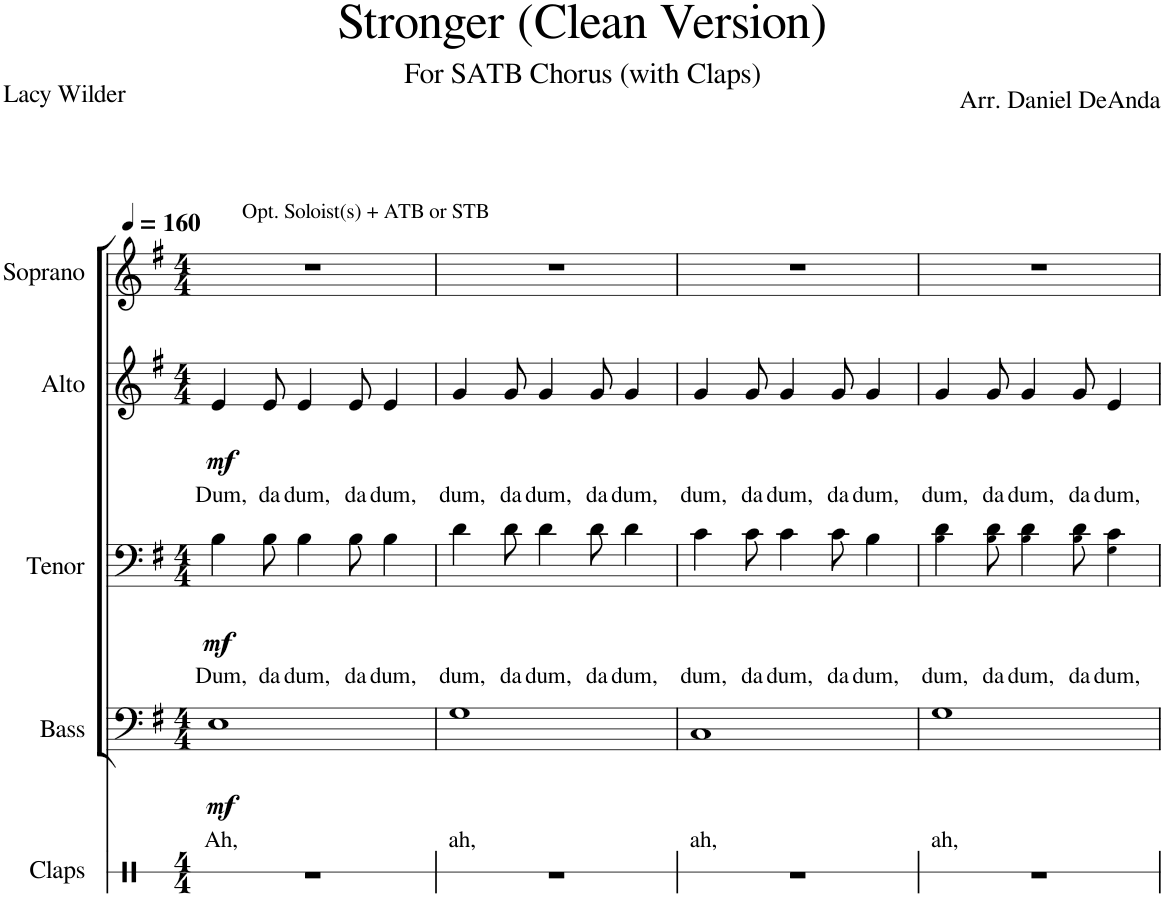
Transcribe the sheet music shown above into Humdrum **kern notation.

**kern	**kern	**text	**dynam	**kern	**text	**dynam	**kern	**text	**dynam	**kern
*part5	*part4	*part4	*part4	*part3	*part3	*part3	*part2	*part2	*part2	*part1
*staff5	*staff4	*staff4	*staff4	*staff3	*staff3	*staff3	*staff2	*staff2	*staff2	*staff1
*I"Claps	*I"Bass	*	*	*I"Tenor	*	*	*I"Alto	*	*	*I"Soprano
*I'C.	*I'B.	*	*	*I'T.	*	*	*I'A.	*	*	*I'S.
*stria1	*	*	*	*	*	*	*	*	*	*
*clefX	*clefF4	*	*	*clefF4	*	*	*clefG2	*	*	*clefG2
*k[]	*k[f#]	*	*	*k[f#]	*	*	*k[f#]	*	*	*k[f#]
*M4/4	*M4/4	*	*	*M4/4	*	*	*M4/4	*	*	*M4/4
*MM160	*MM160	*	*	*MM160	*	*	*MM160	*	*	*MM160
=1	=1	=1	=1	=1	=1	=1	=1	=1	=1	=1
!	!	!	!	!	!	!	!	!	!	!LO:TX:a:t=Opt. Soloist(s) + ATB or STB
!	!	!LO:LY:b	!LO:DY:b	!	!LO:LY:b	!LO:DY:b	!	!LO:LY:b	!LO:DY:b	!
1r	1E	Ah,	mf	4B\	Dum,	mf	4e/	Dum,	mf	1r
!	!	!	!	!	!LO:LY:b	!	!	!LO:LY:b	!	!
.	.	.	.	8B\	da	.	8e/	da	.	.
!	!	!	!	!	!LO:LY:b	!	!	!LO:LY:b	!	!
.	.	.	.	4B\	dum,	.	4e/	dum,	.	.
!	!	!	!	!	!LO:LY:b	!	!	!LO:LY:b	!	!
.	.	.	.	8B\	da	.	8e/	da	.	.
!	!	!	!	!	!LO:LY:b	!	!	!LO:LY:b	!	!
.	.	.	.	4B\	dum,	.	4e/	dum,	.	.
=2	=2	=2	=2	=2	=2	=2	=2	=2	=2	=2
!	!	!LO:LY:b	!	!	!LO:LY:b	!	!	!LO:LY:b	!	!
1r	1G	ah,	.	4d\	dum,	.	4g/	dum,	.	1r
!	!	!	!	!	!LO:LY:b	!	!	!LO:LY:b	!	!
.	.	.	.	8d\	da	.	8g/	da	.	.
!	!	!	!	!	!LO:LY:b	!	!	!LO:LY:b	!	!
.	.	.	.	4d\	dum,	.	4g/	dum,	.	.
!	!	!	!	!	!LO:LY:b	!	!	!LO:LY:b	!	!
.	.	.	.	8d\	da	.	8g/	da	.	.
!	!	!	!	!	!LO:LY:b	!	!	!LO:LY:b	!	!
.	.	.	.	4d\	dum,	.	4g/	dum,	.	.
=3	=3	=3	=3	=3	=3	=3	=3	=3	=3	=3
!	!	!LO:LY:b	!	!	!LO:LY:b	!	!	!LO:LY:b	!	!
1r	1C	ah,	.	4c\	dum,	.	4g/	dum,	.	1r
!	!	!	!	!	!LO:LY:b	!	!	!LO:LY:b	!	!
.	.	.	.	8c\	da	.	8g/	da	.	.
!	!	!	!	!	!LO:LY:b	!	!	!LO:LY:b	!	!
.	.	.	.	4c\	dum,	.	4g/	dum,	.	.
!	!	!	!	!	!LO:LY:b	!	!	!LO:LY:b	!	!
.	.	.	.	8c\	da	.	8g/	da	.	.
!	!	!	!	!	!LO:LY:b	!	!	!LO:LY:b	!	!
.	.	.	.	4B\	dum,	.	4g/	dum,	.	.
=4	=4	=4	=4	=4	=4	=4	=4	=4	=4	=4
!	!	!LO:LY:b	!	!	!LO:LY:b	!	!	!LO:LY:b	!	!
1r	1G	ah,	.	4B!\ 4d\	dum,	.	4g/	dum,	.	1r
!	!	!	!	!	!LO:LY:b	!	!	!LO:LY:b	!	!
.	.	.	.	8B!\ 8d\	da	.	8g/	da	.	.
!	!	!	!	!	!LO:LY:b	!	!	!LO:LY:b	!	!
.	.	.	.	4B!\ 4d\	dum,	.	4g/	dum,	.	.
!	!	!	!	!	!LO:LY:b	!	!	!LO:LY:b	!	!
.	.	.	.	8B!\ 8d\	da	.	8g/	da	.	.
!	!	!	!	!	!LO:LY:b	!	!	!LO:LY:b	!	!
.	.	.	.	4G!\ 4c\	dum,	.	4e/	dum,	.	.
=	=	=	=	=	=	=	=	=	=	=
*-	*-	*-	*-	*-	*-	*-	*-	*-	*-	*-
